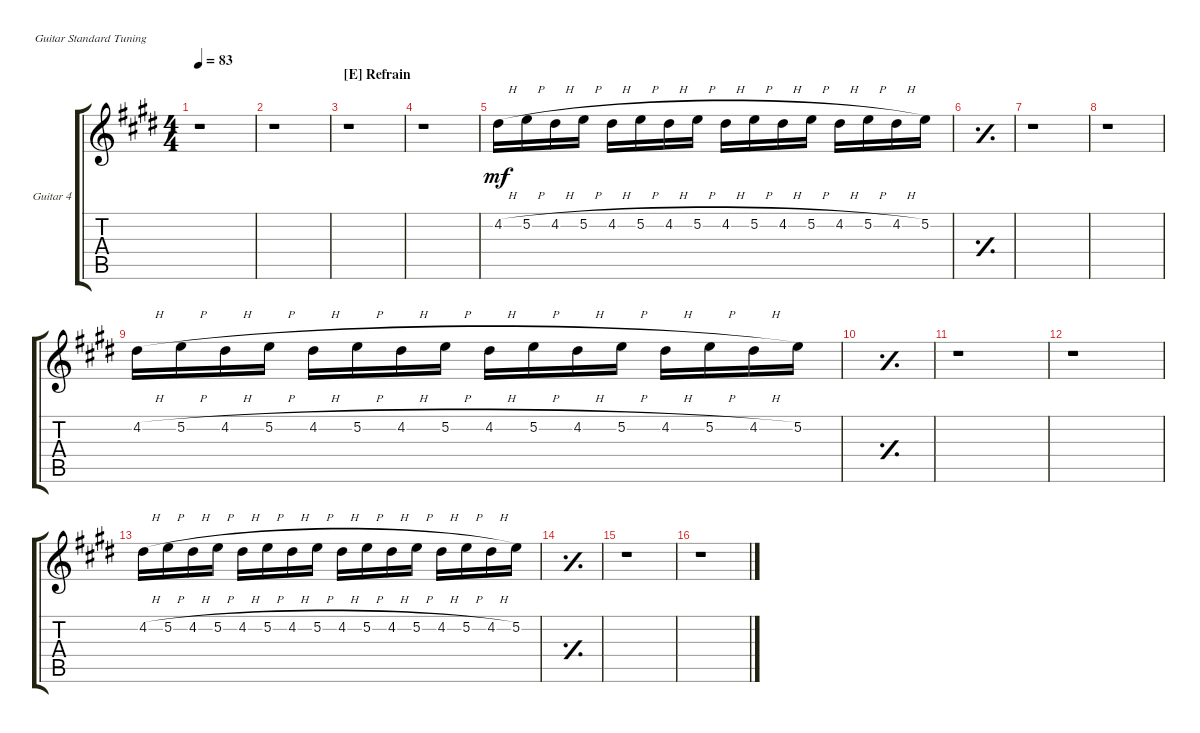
\defaultSystemsLayout 4
\bracketExtendMode groupsimilarinstruments
\firstSystemTrackNameOrientation horizontal
\otherSystemsTrackNameOrientation horizontal
\track ("Guitar IV" "Guitar 4") {instrument overdrivenguitar}
\staff {score tabs}
\tuning (E4 B3 G3 D3 A2 E2)
\ts (4 4)
\tempo 83
\clef g2
\scale
0.333333
\ks e
r.1{dy mf} |
\scale
0.333333 r.1 |
\section ("E" "Refrain")
\scale
0.333333 r.1 |
\scale
0.333333 r.1 |
\scale
0.333333 4.2{h}.16 5.2{h}.16 4.2{h}.16 5.2{h}.16 4.2{h}.16 5.2{h}.16 4.2{h}.16 5.2{h}.16 4.2{h}.16 5.2{h}.16 4.2{h}.16 5.2{h}.16 4.2{h}.16 5.2{h}.16 4.2{h}.16 5.2.16 |
\simile simple
\scale
0.333333 |
\simile none
\scale
0.333333 r.1 |
\scale
0.333333 r.1 |
\scale
0.333333 4.2{h}.16 5.2{h}.16 4.2{h}.16 5.2{h}.16 4.2{h}.16 5.2{h}.16 4.2{h}.16 5.2{h}.16 4.2{h}.16 5.2{h}.16 4.2{h}.16 5.2{h}.16 4.2{h}.16 5.2{h}.16 4.2{h}.16 5.2.16 |
\simile simple
\scale
0.333333 |
\simile none
\scale
0.333333 r.1 |
\scale
0.333333 r.1 |
\scale
0.333333 4.2{h}.16 5.2{h}.16 4.2{h}.16 5.2{h}.16 4.2{h}.16 5.2{h}.16 4.2{h}.16 5.2{h}.16 4.2{h}.16 5.2{h}.16 4.2{h}.16 5.2{h}.16 4.2{h}.16 5.2{h}.16 4.2{h}.16 5.2.16 |
\simile simple
\scale
0.333333 |
\simile none
\scale
0.333333 r.1 |
\scale
0.333333 r.1
